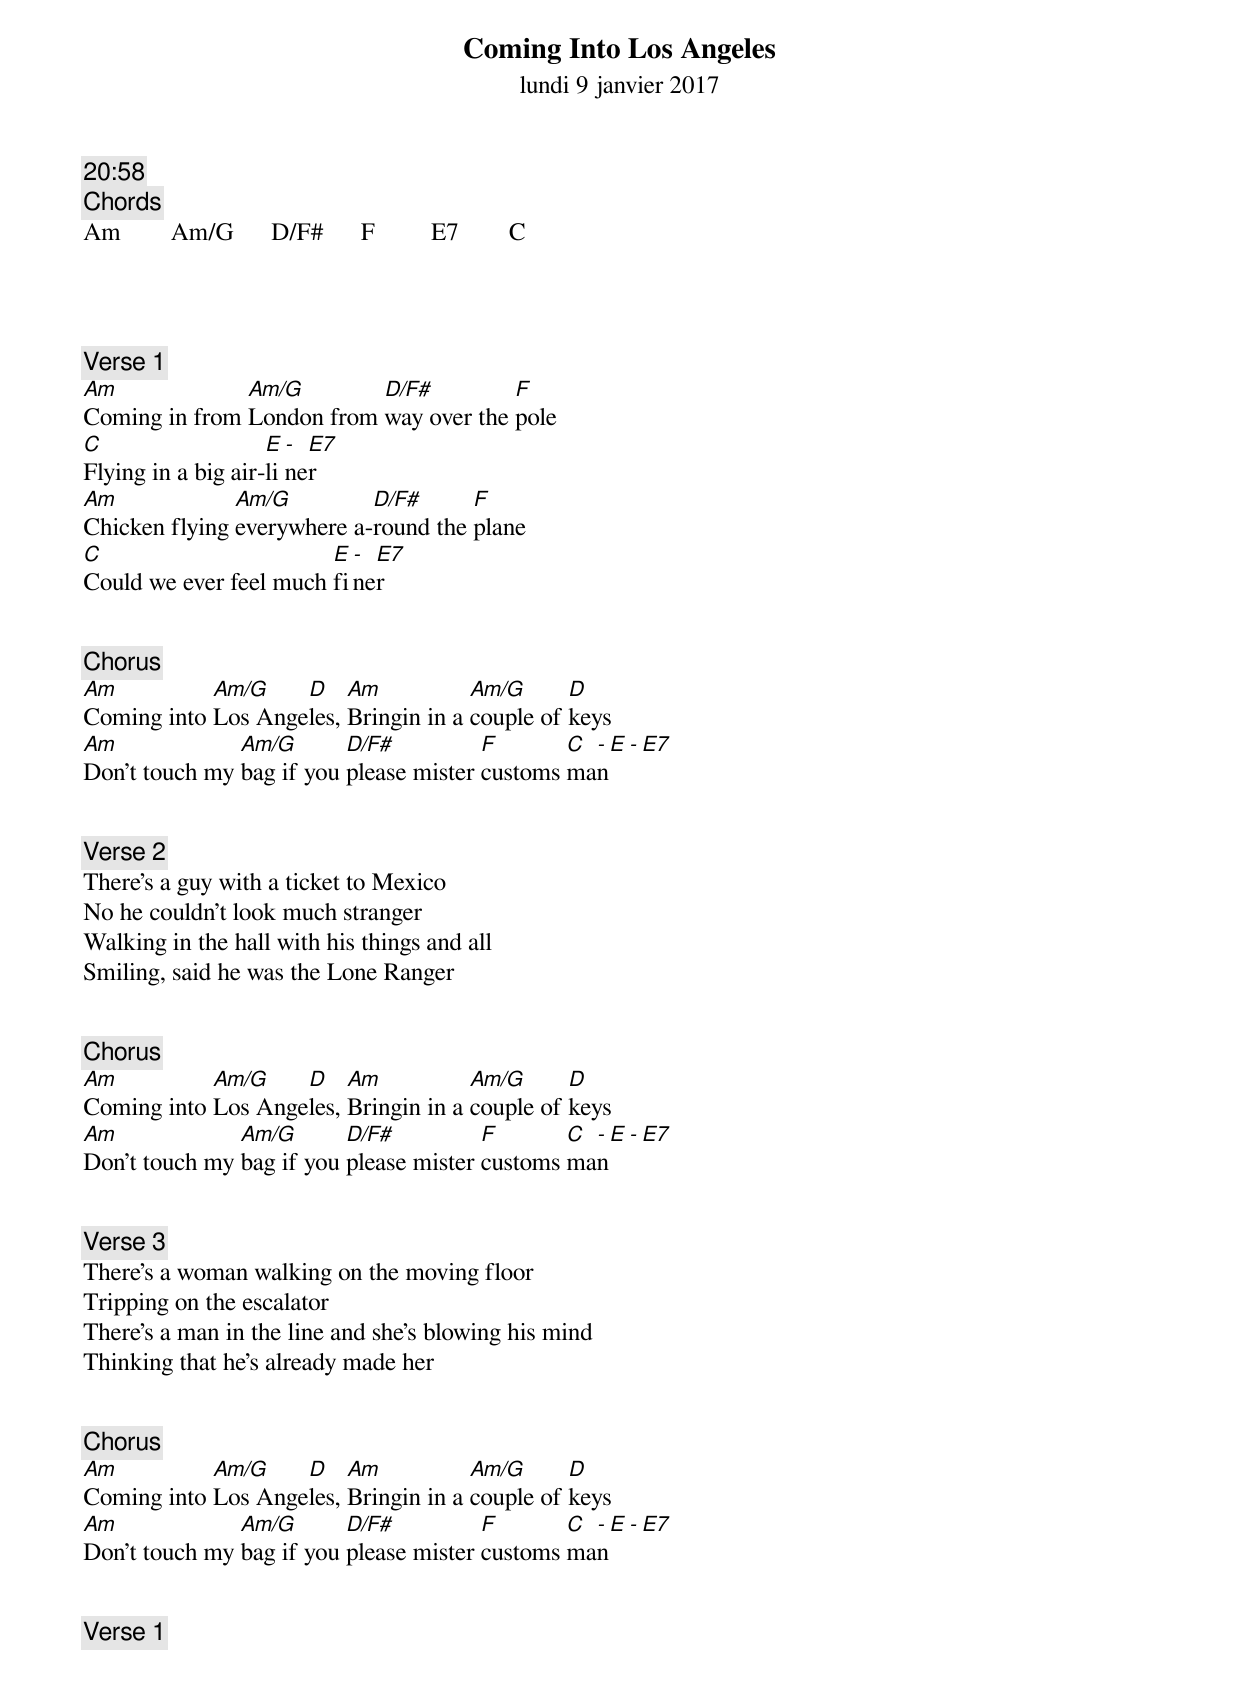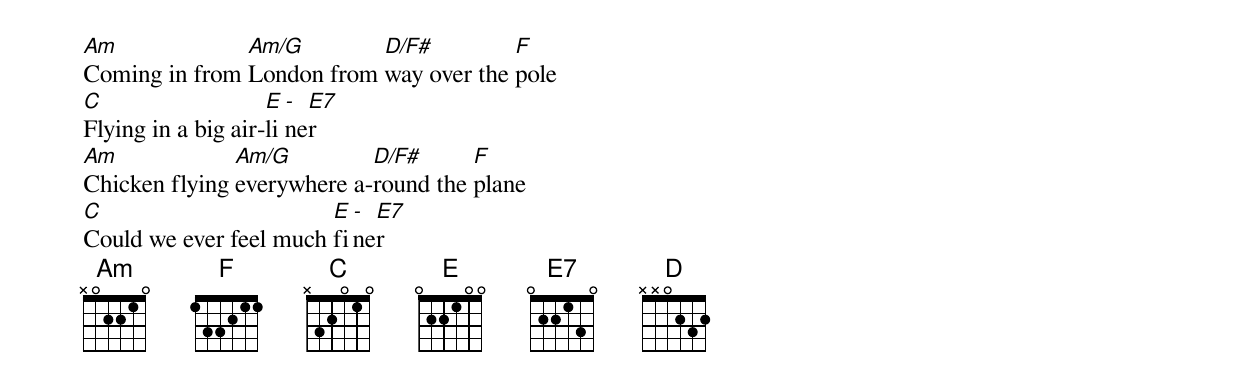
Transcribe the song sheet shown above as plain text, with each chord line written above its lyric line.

Coming Into Los Angeles
lundi 9 janvier 2017
20:58
[Chords]
Am        Am/G      D/F#      F         E7        C




[Verse 1]
Am             Am/G        D/F#         F
Coming in from London from way over the pole
C                   E - E7
Flying in a big air-liner
Am             Am/G         D/F#      F
Chicken flying everywhere a-round the plane
C                       E - E7
Could we ever feel much finer


[Chorus]
Am          Am/G    D    Am           Am/G      D
Coming into Los Angeles, Bringin in a couple of keys
Am             Am/G       D/F#          F       C - E - E7
Don't touch my bag if you please mister customs man


[Verse 2]
There's a guy with a ticket to Mexico
No he couldn't look much stranger
Walking in the hall with his things and all
Smiling, said he was the Lone Ranger


[Chorus]
Am          Am/G    D    Am           Am/G      D
Coming into Los Angeles, Bringin in a couple of keys
Am             Am/G       D/F#          F       C - E - E7
Don't touch my bag if you please mister customs man


[Verse 3]
There's a woman walking on the moving floor
Tripping on the escalator
There's a man in the line and she's blowing his mind
Thinking that he's already made her


[Chorus]
Am          Am/G    D    Am           Am/G      D
Coming into Los Angeles, Bringin in a couple of keys
Am             Am/G       D/F#          F       C - E - E7
Don't touch my bag if you please mister customs man


[Verse 1]
Am             Am/G        D/F#         F
Coming in from London from way over the pole
C                   E - E7
Flying in a big air-liner
Am             Am/G         D/F#      F
Chicken flying everywhere a-round the plane
C                       E - E7
Could we ever feel much finer
